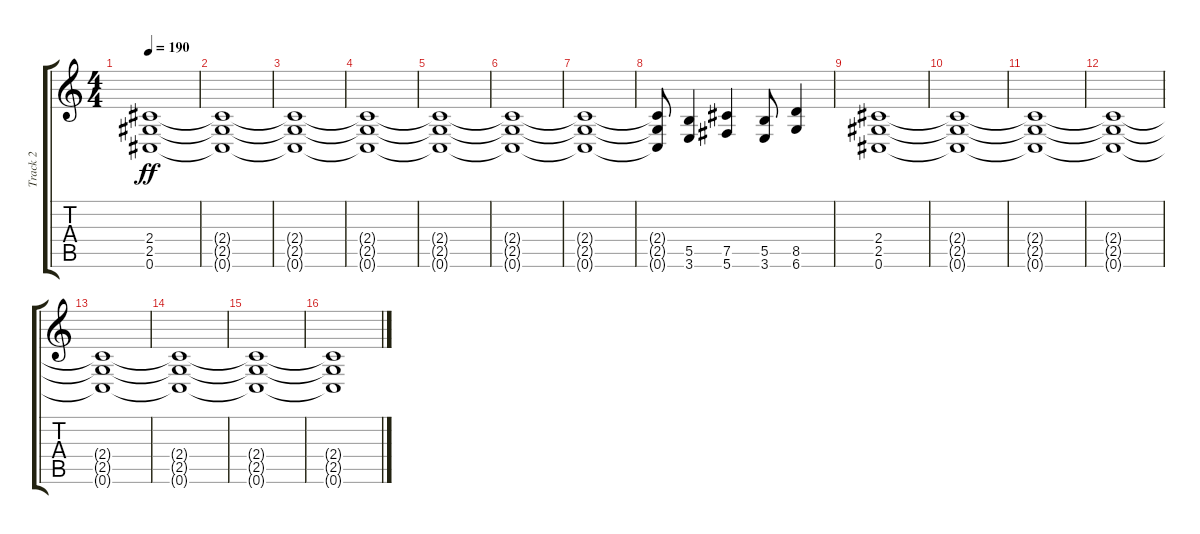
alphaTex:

\track ("Track 2" "Track 2") {instrument distortionguitar}
\staff {score tabs}
\tuning (Db4 Ab3 E3 B2 Gb2 Db2) {hide}
\ts (4 4)
\tempo 190
\clef g2
\ks c
(2.4 2.5 0.6).1{dy ff} |
(2.4{t} 2.5{t} 0.6{t}).1 |
(2.4{t} 2.5{t} 0.6{t}).1 |
(2.4{t} 2.5{t} 0.6{t}).1 |
(2.4{t} 2.5{t} 0.6{t}).1 |
(2.4{t} 2.5{t} 0.6{t}).1 |
(2.4{t} 2.5{t} 0.6{t}).1 |
(2.4{t} 2.5{t} 0.6{t}).8 (5.5 3.6).4 (7.5 5.6).4 (5.5 3.6).8 (8.5 6.6).4 |
(2.4 2.5 0.6).1 |
(2.4{t} 2.5{t} 0.6{t}).1 |
(2.4{t} 2.5{t} 0.6{t}).1 |
(2.4{t} 2.5{t} 0.6{t}).1 |
(2.4{t} 2.5{t} 0.6{t}).1 |
(2.4{t} 2.5{t} 0.6{t}).1 |
(2.4{t} 2.5{t} 0.6{t}).1 |
(2.4{t} 2.5{t} 0.6{t}).1
